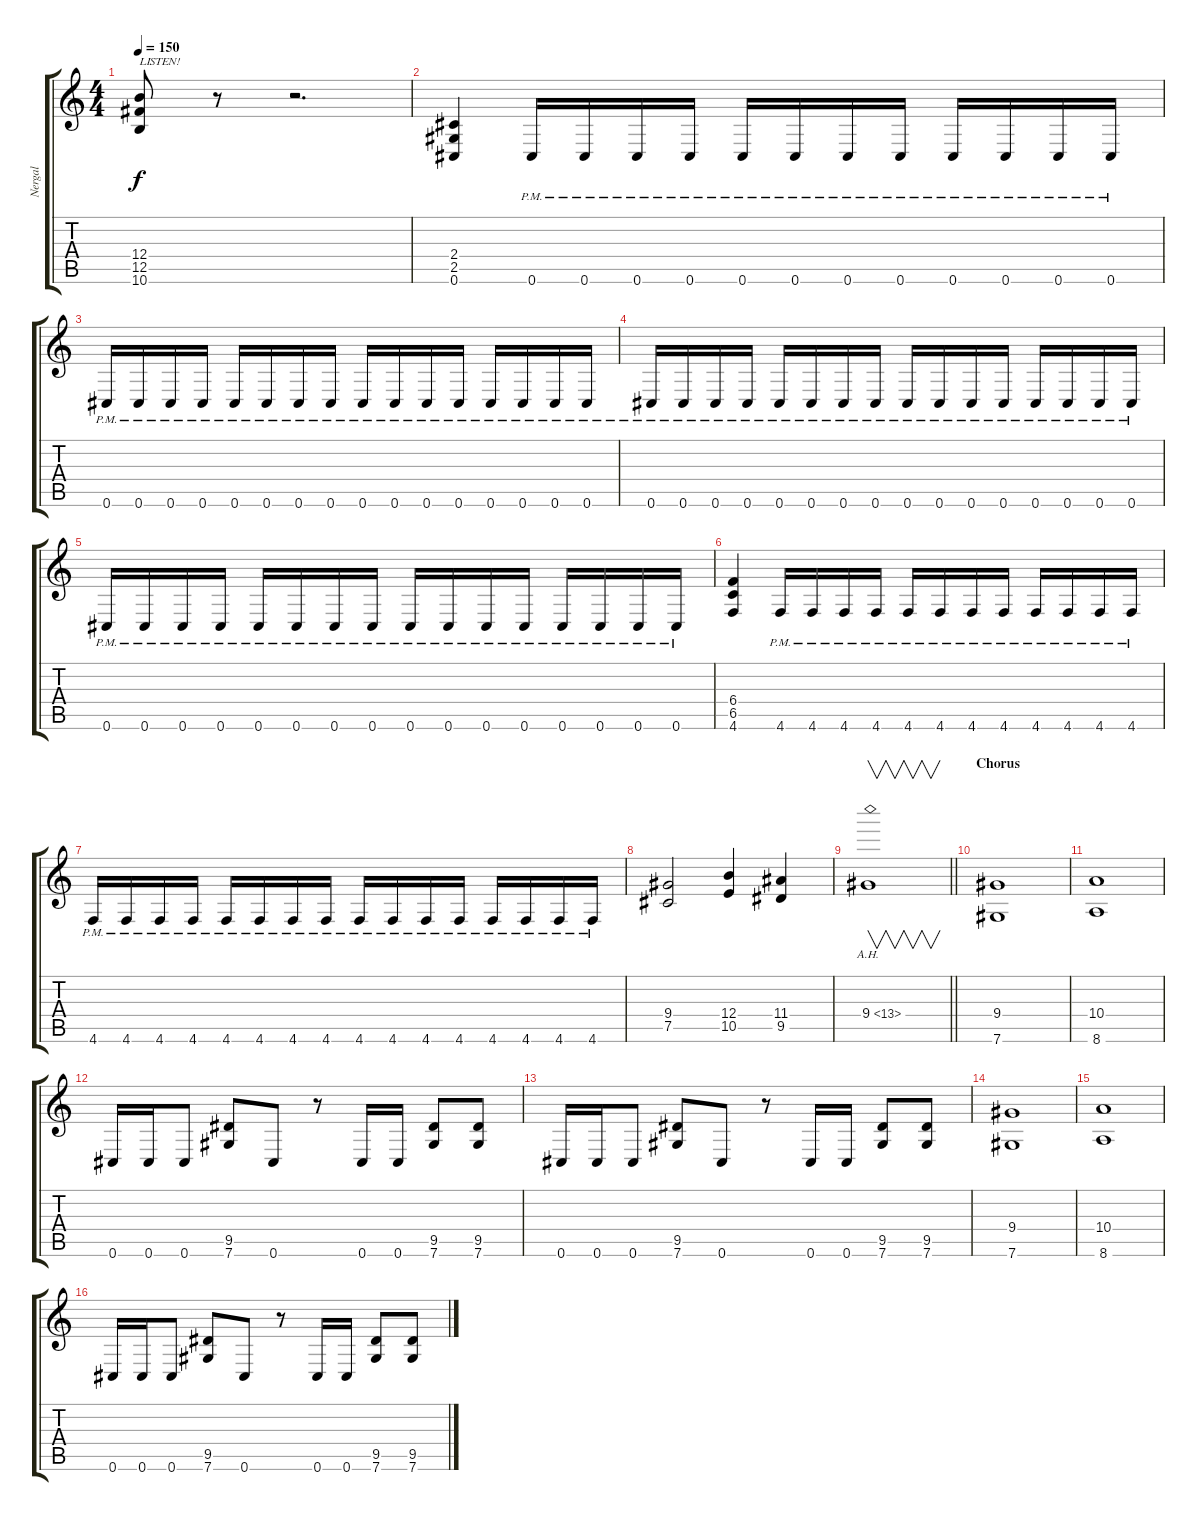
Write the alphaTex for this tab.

\track ("Nergal" "Nergal") {instrument distortionguitar}
\staff {score tabs}
\tuning (Db4 Ab3 E3 B2 Gb2 Db2) {hide}
\ts (4 4)
\tempo 150
\clef g2
\ks c
(12.4 12.5 10.6).8{txt "LISTEN!" dy f instrument distortionguitar} r.8 r.2{d} |
(2.4 2.5 0.6).4 0.6{pm}.16 0.6{pm}.16 0.6{pm}.16 0.6{pm}.16 0.6{pm}.16 0.6{pm}.16 0.6{pm}.16 0.6{pm}.16 0.6{pm}.16 0.6{pm}.16 0.6{pm}.16 0.6{pm}.16 |
0.6{pm}.16 0.6{pm}.16 0.6{pm}.16 0.6{pm}.16 0.6{pm}.16 0.6{pm}.16 0.6{pm}.16 0.6{pm}.16 0.6{pm}.16 0.6{pm}.16 0.6{pm}.16 0.6{pm}.16 0.6{pm}.16 0.6{pm}.16 0.6{pm}.16 0.6{pm}.16 |
0.6{pm}.16 0.6{pm}.16 0.6{pm}.16 0.6{pm}.16 0.6{pm}.16 0.6{pm}.16 0.6{pm}.16 0.6{pm}.16 0.6{pm}.16 0.6{pm}.16 0.6{pm}.16 0.6{pm}.16 0.6{pm}.16 0.6{pm}.16 0.6{pm}.16 0.6{pm}.16 |
0.6{pm}.16 0.6{pm}.16 0.6{pm}.16 0.6{pm}.16 0.6{pm}.16 0.6{pm}.16 0.6{pm}.16 0.6{pm}.16 0.6{pm}.16 0.6{pm}.16 0.6{pm}.16 0.6{pm}.16 0.6{pm}.16 0.6{pm}.16 0.6{pm}.16 0.6{pm}.16 |
(6.4 6.5 4.6).4 4.6{pm}.16 4.6{pm}.16 4.6{pm}.16 4.6{pm}.16 4.6{pm}.16 4.6{pm}.16 4.6{pm}.16 4.6{pm}.16 4.6{pm}.16 4.6{pm}.16 4.6{pm}.16 4.6{pm}.16 |
4.6{pm}.16 4.6{pm}.16 4.6{pm}.16 4.6{pm}.16 4.6{pm}.16 4.6{pm}.16 4.6{pm}.16 4.6{pm}.16 4.6{pm}.16 4.6{pm}.16 4.6{pm}.16 4.6{pm}.16 4.6{pm}.16 4.6{pm}.16 4.6{pm}.16 4.6{pm}.16 |
(9.4 7.5).2 (12.4 10.5).4 (11.4 9.5).4 |
\barLineRight lightlight
9.4{ah 4}.1{v} |
\section ("" "Chorus")
(9.4 7.6).1 |
(10.4 8.6).1 |
0.6.16 0.6.16 0.6.8 (9.5 7.6).8 0.6.8 r.8 0.6.16 0.6.16 (9.5 7.6).8 (9.5 7.6).8 |
0.6.16 0.6.16 0.6.8 (9.5 7.6).8 0.6.8 r.8 0.6.16 0.6.16 (9.5 7.6).8 (9.5 7.6).8 |
(9.4 7.6).1 |
(10.4 8.6).1 |
0.6.16 0.6.16 0.6.8 (9.5 7.6).8 0.6.8 r.8 0.6.16 0.6.16 (9.5 7.6).8 (9.5 7.6).8
